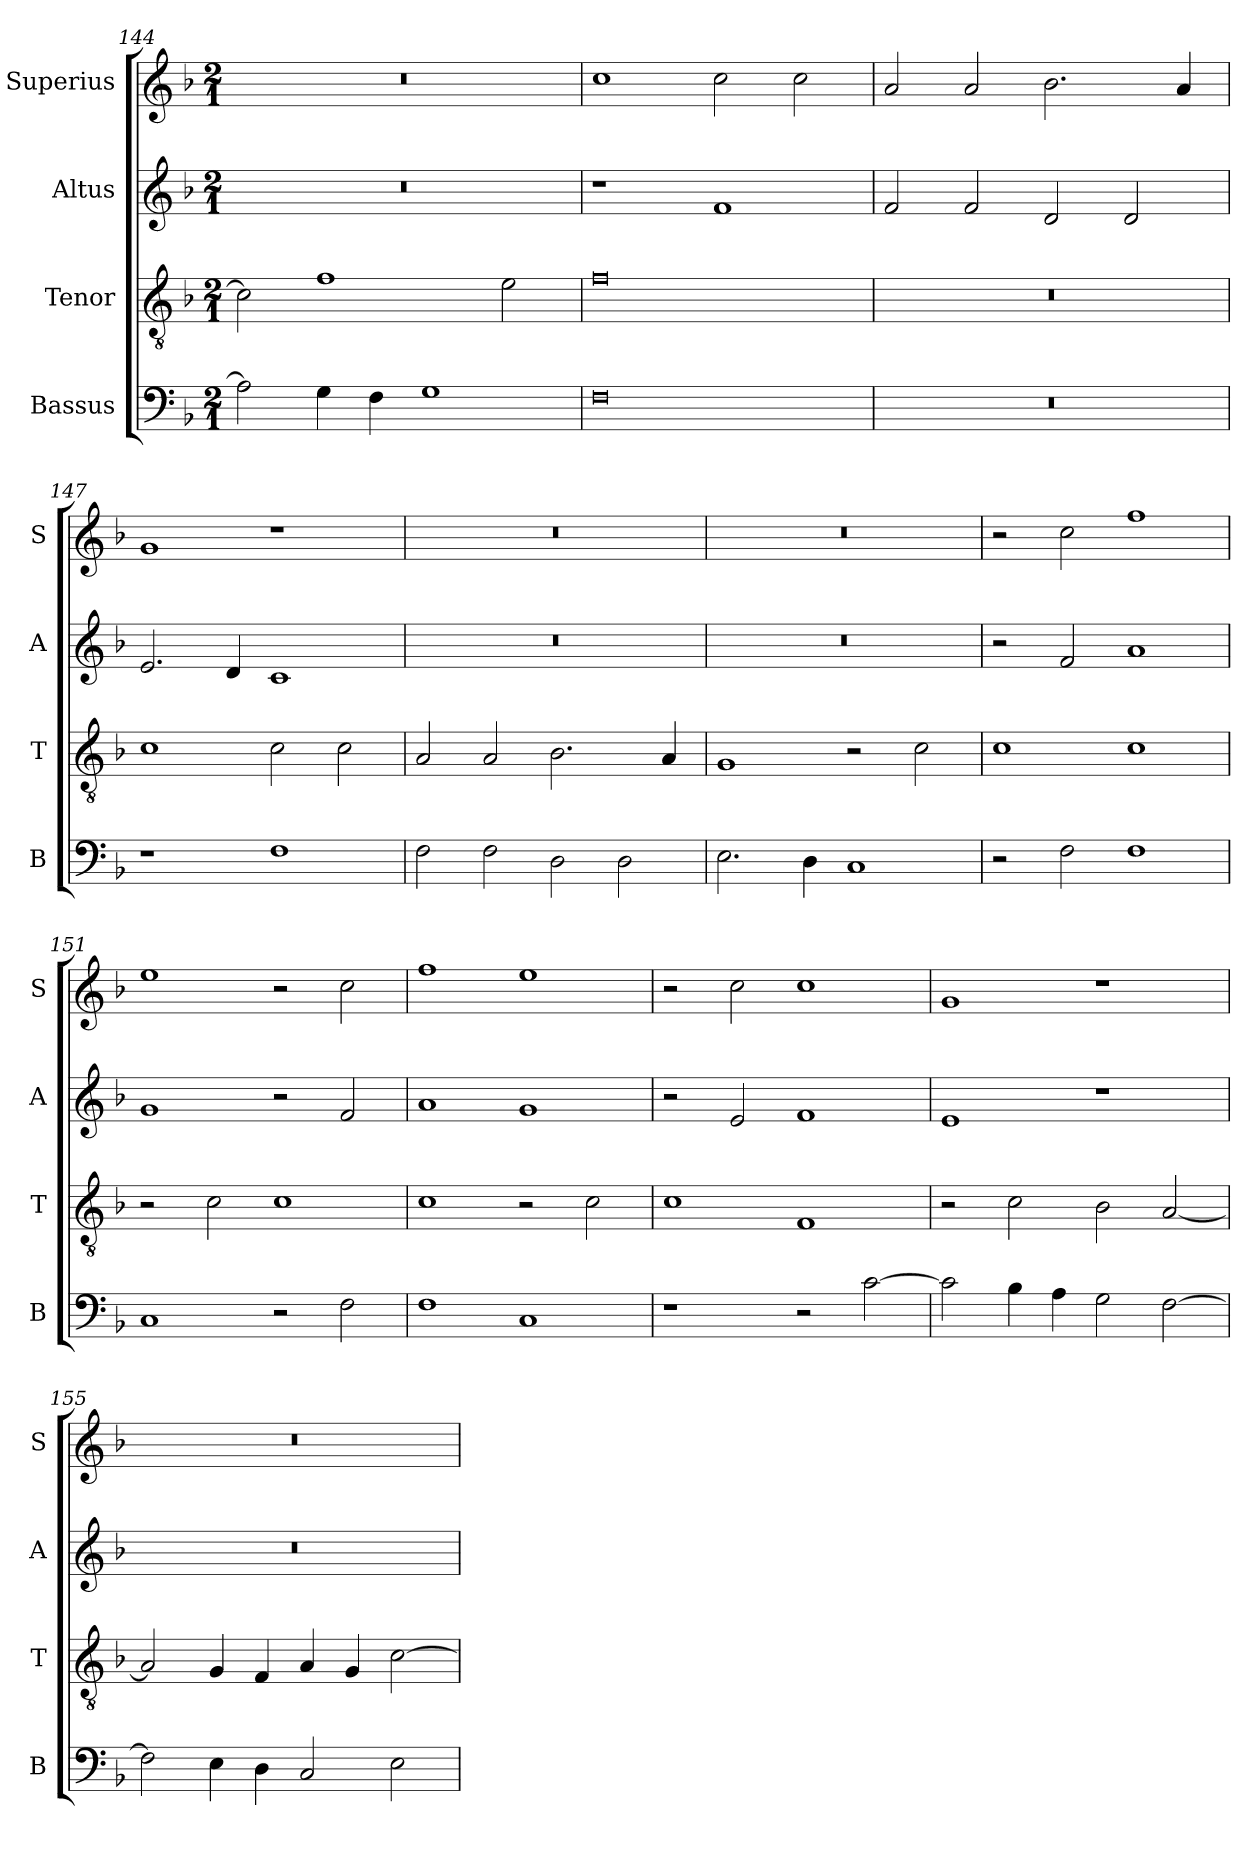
**kern	**kern	**kern	**kern
*part4	*part3	*part2	*part1
*staff4	*staff3	*staff2	*staff1
*I"Bassus	*I"Tenor	*I"Altus	*I"Superius
*I'B	*I'T	*I'A	*I'S
*clefF4	*clefGv2	*clefG2	*clefG2
*k[b-]	*k[b-]	*k[b-]	*k[b-]
*F:	*F:	*F:	*F:
*M2/1	*M2/1	*M2/1	*M2/1
=144	=144	=144	=144
2A]	2c]	0r	0r
4G	1f	.	.
4F	.	.	.
1G	.	.	.
.	2e	.	.
=145	=145	=145	=145
0F	0f	1r	1cc
.	.	1f	2cc
.	.	.	2cc
=146	=146	=146	=146
0r	0r	2f	2a
.	.	2f	2a
.	.	2d	2.b-
.	.	2d	.
.	.	.	4a
=147	=147	=147	=147
1r	1c	2.e	1g
.	.	4d	.
1F	2c	1c	1r
.	2c	.	.
=148	=148	=148	=148
2F	2A	0r	0r
2F	2A	.	.
2D	2.B-	.	.
2D	.	.	.
.	4A	.	.
=149	=149	=149	=149
2.E	1G	0r	0r
4D	.	.	.
1C	2r	.	.
.	2c	.	.
=150	=150	=150	=150
2r	1c	2r	2r
2F	.	2f	2cc
1F	1c	1a	1ff
=151	=151	=151	=151
1C	2r	1g	1ee
.	2c	.	.
2r	1c	2r	2r
2F	.	2f	2cc
=152	=152	=152	=152
1F	1c	1a	1ff
1C	2r	1g	1ee
.	2c	.	.
=153	=153	=153	=153
1r	1c	2r	2r
.	.	2e	2cc
2r	1F	1f	1cc
[2c	.	.	.
=154	=154	=154	=154
2c]	2r	1e	1g
4B-	2c	.	.
4A	.	.	.
2G	2B-	1r	1r
[2F	[2A	.	.
=155	=155	=155	=155
2F]	2A]	0r	0r
4E	4G	.	.
4D	4F	.	.
2C	4A	.	.
.	4G	.	.
2E	[2c	.	.
=	=	=	=
*-	*-	*-	*-
